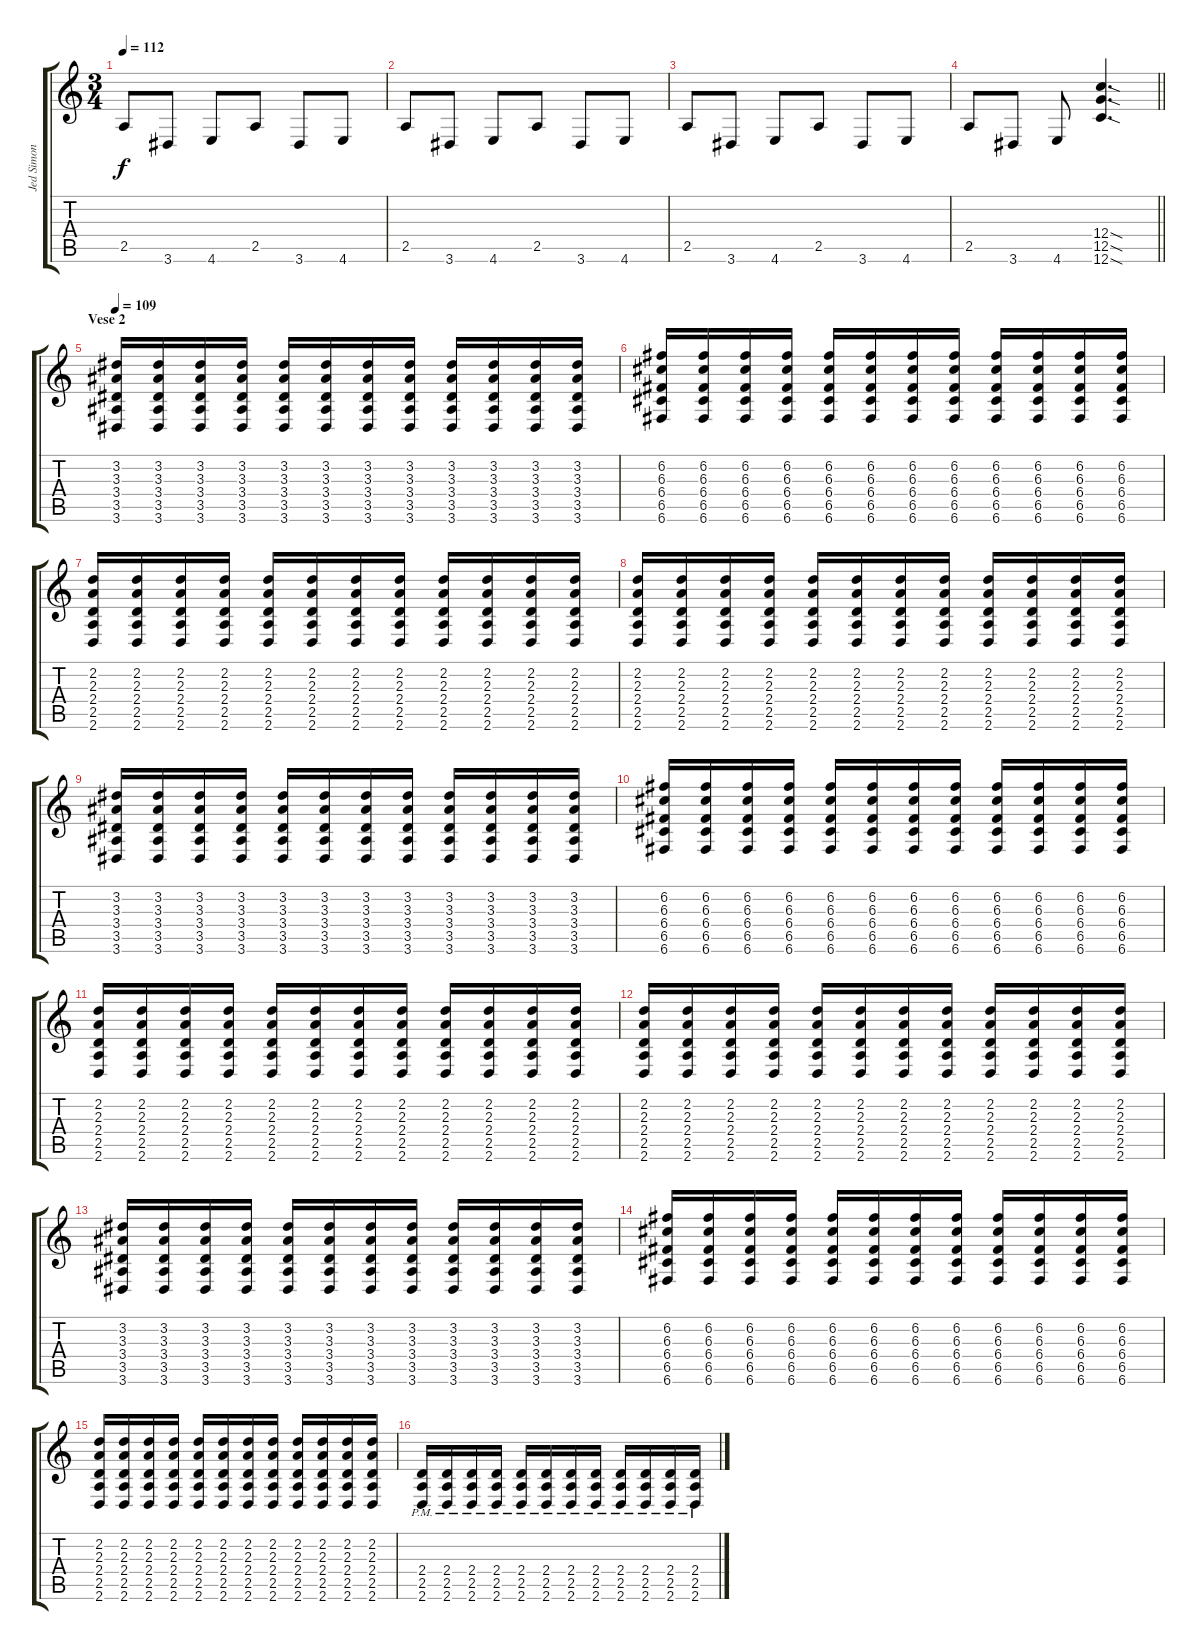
\track ("Jed Simon" "Jed Simon") {instrument overdrivenguitar}
\staff {score tabs}
\tuning (E4 C4 G3 C3 G2 C2) {hide}
\ts (3 4)
\tempo 112
\clef g2
\ks c
2.5.8{dy f} 3.6.8 4.6.8 2.5.8 3.6.8 4.6.8 |
2.5.8 3.6.8 4.6.8 2.5.8 3.6.8 4.6.8 |
2.5.8 3.6.8 4.6.8 2.5.8 3.6.8 4.6.8 |
\barLineRight lightlight
2.5.8 3.6.8 4.6.8 (12.4{sod} 12.5{sod} 12.6{sod}).4{d} |
\section ("" "Vese 2")
\tempo 109
(3.2 3.3 3.4 3.5 3.6).16 (3.2 3.3 3.4 3.5 3.6).16 (3.2 3.3 3.4 3.5 3.6).16 (3.2 3.3 3.4 3.5 3.6).16 (3.2 3.3 3.4 3.5 3.6).16 (3.2 3.3 3.4 3.5 3.6).16 (3.2 3.3 3.4 3.5 3.6).16 (3.2 3.3 3.4 3.5 3.6).16 (3.2 3.3 3.4 3.5 3.6).16 (3.2 3.3 3.4 3.5 3.6).16 (3.2 3.3 3.4 3.5 3.6).16 (3.2 3.3 3.4 3.5 3.6).16 |
(6.2 6.3 6.4 6.5 6.6).16 (6.2 6.3 6.4 6.5 6.6).16 (6.2 6.3 6.4 6.5 6.6).16 (6.2 6.3 6.4 6.5 6.6).16 (6.2 6.3 6.4 6.5 6.6).16 (6.2 6.3 6.4 6.5 6.6).16 (6.2 6.3 6.4 6.5 6.6).16 (6.2 6.3 6.4 6.5 6.6).16 (6.2 6.3 6.4 6.5 6.6).16 (6.2 6.3 6.4 6.5 6.6).16 (6.2 6.3 6.4 6.5 6.6).16 (6.2 6.3 6.4 6.5 6.6).16 |
(2.2 2.3 2.4 2.5 2.6).16 (2.2 2.3 2.4 2.5 2.6).16 (2.2 2.3 2.4 2.5 2.6).16 (2.2 2.3 2.4 2.5 2.6).16 (2.2 2.3 2.4 2.5 2.6).16 (2.2 2.3 2.4 2.5 2.6).16 (2.2 2.3 2.4 2.5 2.6).16 (2.2 2.3 2.4 2.5 2.6).16 (2.2 2.3 2.4 2.5 2.6).16 (2.2 2.3 2.4 2.5 2.6).16 (2.2 2.3 2.4 2.5 2.6).16 (2.2 2.3 2.4 2.5 2.6).16 |
(2.2 2.3 2.4 2.5 2.6).16 (2.2 2.3 2.4 2.5 2.6).16 (2.2 2.3 2.4 2.5 2.6).16 (2.2 2.3 2.4 2.5 2.6).16 (2.2 2.3 2.4 2.5 2.6).16 (2.2 2.3 2.4 2.5 2.6).16 (2.2 2.3 2.4 2.5 2.6).16 (2.2 2.3 2.4 2.5 2.6).16 (2.2 2.3 2.4 2.5 2.6).16 (2.2 2.3 2.4 2.5 2.6).16 (2.2 2.3 2.4 2.5 2.6).16 (2.2 2.3 2.4 2.5 2.6).16 |
(3.2 3.3 3.4 3.5 3.6).16 (3.2 3.3 3.4 3.5 3.6).16 (3.2 3.3 3.4 3.5 3.6).16 (3.2 3.3 3.4 3.5 3.6).16 (3.2 3.3 3.4 3.5 3.6).16 (3.2 3.3 3.4 3.5 3.6).16 (3.2 3.3 3.4 3.5 3.6).16 (3.2 3.3 3.4 3.5 3.6).16 (3.2 3.3 3.4 3.5 3.6).16 (3.2 3.3 3.4 3.5 3.6).16 (3.2 3.3 3.4 3.5 3.6).16 (3.2 3.3 3.4 3.5 3.6).16 |
(6.2 6.3 6.4 6.5 6.6).16 (6.2 6.3 6.4 6.5 6.6).16 (6.2 6.3 6.4 6.5 6.6).16 (6.2 6.3 6.4 6.5 6.6).16 (6.2 6.3 6.4 6.5 6.6).16 (6.2 6.3 6.4 6.5 6.6).16 (6.2 6.3 6.4 6.5 6.6).16 (6.2 6.3 6.4 6.5 6.6).16 (6.2 6.3 6.4 6.5 6.6).16 (6.2 6.3 6.4 6.5 6.6).16 (6.2 6.3 6.4 6.5 6.6).16 (6.2 6.3 6.4 6.5 6.6).16 |
(2.2 2.3 2.4 2.5 2.6).16 (2.2 2.3 2.4 2.5 2.6).16 (2.2 2.3 2.4 2.5 2.6).16 (2.2 2.3 2.4 2.5 2.6).16 (2.2 2.3 2.4 2.5 2.6).16 (2.2 2.3 2.4 2.5 2.6).16 (2.2 2.3 2.4 2.5 2.6).16 (2.2 2.3 2.4 2.5 2.6).16 (2.2 2.3 2.4 2.5 2.6).16 (2.2 2.3 2.4 2.5 2.6).16 (2.2 2.3 2.4 2.5 2.6).16 (2.2 2.3 2.4 2.5 2.6).16 |
(2.2 2.3 2.4 2.5 2.6).16 (2.2 2.3 2.4 2.5 2.6).16 (2.2 2.3 2.4 2.5 2.6).16 (2.2 2.3 2.4 2.5 2.6).16 (2.2 2.3 2.4 2.5 2.6).16 (2.2 2.3 2.4 2.5 2.6).16 (2.2 2.3 2.4 2.5 2.6).16 (2.2 2.3 2.4 2.5 2.6).16 (2.2 2.3 2.4 2.5 2.6).16 (2.2 2.3 2.4 2.5 2.6).16 (2.2 2.3 2.4 2.5 2.6).16 (2.2 2.3 2.4 2.5 2.6).16 |
(3.2 3.3 3.4 3.5 3.6).16 (3.2 3.3 3.4 3.5 3.6).16 (3.2 3.3 3.4 3.5 3.6).16 (3.2 3.3 3.4 3.5 3.6).16 (3.2 3.3 3.4 3.5 3.6).16 (3.2 3.3 3.4 3.5 3.6).16 (3.2 3.3 3.4 3.5 3.6).16 (3.2 3.3 3.4 3.5 3.6).16 (3.2 3.3 3.4 3.5 3.6).16 (3.2 3.3 3.4 3.5 3.6).16 (3.2 3.3 3.4 3.5 3.6).16 (3.2 3.3 3.4 3.5 3.6).16 |
(6.2 6.3 6.4 6.5 6.6).16 (6.2 6.3 6.4 6.5 6.6).16 (6.2 6.3 6.4 6.5 6.6).16 (6.2 6.3 6.4 6.5 6.6).16 (6.2 6.3 6.4 6.5 6.6).16 (6.2 6.3 6.4 6.5 6.6).16 (6.2 6.3 6.4 6.5 6.6).16 (6.2 6.3 6.4 6.5 6.6).16 (6.2 6.3 6.4 6.5 6.6).16 (6.2 6.3 6.4 6.5 6.6).16 (6.2 6.3 6.4 6.5 6.6).16 (6.2 6.3 6.4 6.5 6.6).16 |
(2.2 2.3 2.4 2.5 2.6).16 (2.2 2.3 2.4 2.5 2.6).16 (2.2 2.3 2.4 2.5 2.6).16 (2.2 2.3 2.4 2.5 2.6).16 (2.2 2.3 2.4 2.5 2.6).16 (2.2 2.3 2.4 2.5 2.6).16 (2.2 2.3 2.4 2.5 2.6).16 (2.2 2.3 2.4 2.5 2.6).16 (2.2 2.3 2.4 2.5 2.6).16 (2.2 2.3 2.4 2.5 2.6).16 (2.2 2.3 2.4 2.5 2.6).16 (2.2 2.3 2.4 2.5 2.6).16 |
(2.4{pm} 2.5{pm} 2.6{pm}).16 (2.4{pm} 2.5{pm} 2.6{pm}).16 (2.4{pm} 2.5{pm} 2.6{pm}).16 (2.4{pm} 2.5{pm} 2.6{pm}).16 (2.4{pm} 2.5{pm} 2.6{pm}).16 (2.4{pm} 2.5{pm} 2.6{pm}).16 (2.4{pm} 2.5{pm} 2.6{pm}).16 (2.4{pm} 2.5{pm} 2.6{pm}).16 (2.4{pm} 2.5{pm} 2.6{pm}).16 (2.4{pm} 2.5{pm} 2.6{pm}).16 (2.4{pm} 2.5{pm} 2.6{pm}).16 (2.4{pm} 2.5{pm} 2.6{pm}).16
